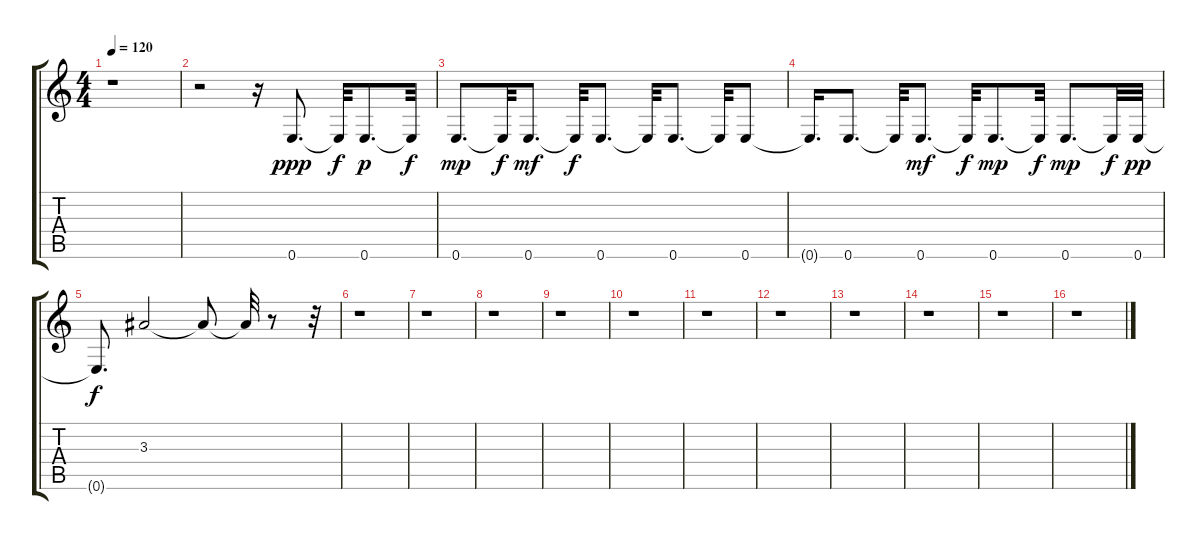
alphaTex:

\track "" {instrument distortionguitar}
\staff {score tabs}
\tuning (E4 B3 G3 D3 A2 E2) {hide}
\ts (4 4)
\tempo 120
\clef g2
\ks c
r.1{dy f} |
r.2 r.16 0.6.8{d dy ppp instrument distortionguitar} 0.6{t}.32{dy f} 0.6.8{d dy p} 0.6{t}.32{dy f} |
0.6.8{d dy mp} 0.6{t}.32{dy f} 0.6.8{d dy mf} 0.6{t}.32{dy f} 0.6.8{d} 0.6{t}.32 0.6.8{d} 0.6{t}.32 0.6.8 |
0.6{t}.16{d} 0.6.8{d} 0.6{t}.32 0.6.8{d dy mf} 0.6{t}.32{dy f} 0.6.8{d dy mp} 0.6{t}.32{dy f} 0.6.8{d dy mp} 0.6{t}.32{dy f} 0.6.32{dy pp} |
0.6{t}.8{d dy f} 3.3.2{instrument celesta} 3.3{t}.8 3.3{t}.32 r.8 r.32 |
r.1 |
r.1 |
r.1 |
r.1 |
r.1 |
r.1 |
r.1 |
r.1 |
r.1 |
r.1 |
r.1
